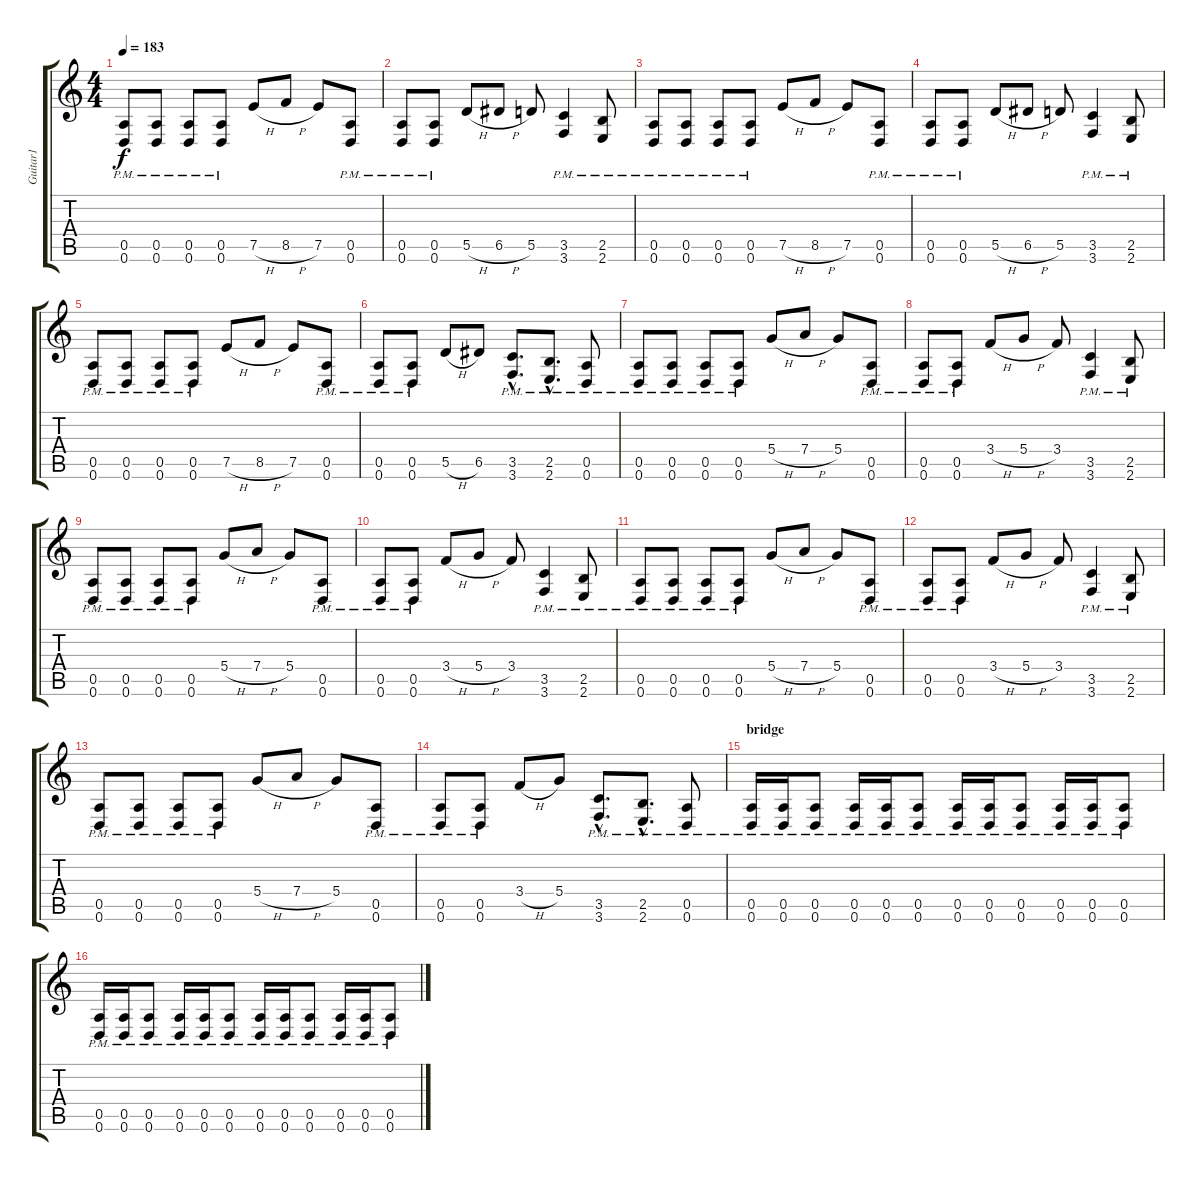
\track ("Guitar1" "Guitar1") {instrument distortionguitar}
\staff {score tabs}
\tuning (E4 B3 G3 D3 A2 D2) {hide}
\ts (4 4)
\tempo 183
\clef g2
\ks c
(0.5{pm} 0.6{pm}).8{dy f} (0.5{pm} 0.6{pm}).8 (0.5{pm} 0.6{pm}).8 (0.5{pm} 0.6{pm}).8 7.5{h}.8 8.5{h}.8 7.5.8 (0.5{pm} 0.6{pm}).8 |
(0.5{pm} 0.6{pm}).8 (0.5{pm} 0.6{pm}).8 5.5{h}.8 6.5{h}.8 5.5.8 (3.5{pm} 3.6{pm}).4 (2.5{pm} 2.6{pm}).8 |
(0.5{pm} 0.6{pm}).8 (0.5{pm} 0.6{pm}).8 (0.5{pm} 0.6{pm}).8 (0.5{pm} 0.6{pm}).8 7.5{h}.8 8.5{h}.8 7.5.8 (0.5{pm} 0.6{pm}).8 |
(0.5{pm} 0.6{pm}).8 (0.5{pm} 0.6{pm}).8 5.5{h}.8 6.5{h}.8 5.5.8 (3.5{pm} 3.6{pm}).4 (2.5{pm} 2.6{pm}).8 |
(0.5{pm} 0.6{pm}).8 (0.5{pm} 0.6{pm}).8 (0.5{pm} 0.6{pm}).8 (0.5{pm} 0.6{pm}).8 7.5{h}.8 8.5{h}.8 7.5.8 (0.5{pm} 0.6{pm}).8 |
(0.5{pm} 0.6{pm}).8 (0.5{pm} 0.6{pm}).8 5.5{h}.8 6.5.8 (3.5{hac pm} 3.6{hac pm}).8{d} (2.5{hac pm} 2.6{hac pm}).8{d} (0.5{pm} 0.6{pm}).8 |
(0.5{pm} 0.6{pm}).8 (0.5{pm} 0.6{pm}).8 (0.5{pm} 0.6{pm}).8 (0.5{pm} 0.6{pm}).8 5.4{h}.8 7.4{h}.8 5.4.8 (0.5{pm} 0.6{pm}).8 |
(0.5{pm} 0.6{pm}).8 (0.5{pm} 0.6{pm}).8 3.4{h}.8 5.4{h}.8 3.4.8 (3.5{pm} 3.6{pm}).4 (2.5{pm} 2.6{pm}).8 |
(0.5{pm} 0.6{pm}).8 (0.5{pm} 0.6{pm}).8 (0.5{pm} 0.6{pm}).8 (0.5{pm} 0.6{pm}).8 5.4{h}.8 7.4{h}.8 5.4.8 (0.5{pm} 0.6{pm}).8 |
(0.5{pm} 0.6{pm}).8 (0.5{pm} 0.6{pm}).8 3.4{h}.8 5.4{h}.8 3.4.8 (3.5{pm} 3.6{pm}).4 (2.5{pm} 2.6{pm}).8 |
(0.5{pm} 0.6{pm}).8 (0.5{pm} 0.6{pm}).8 (0.5{pm} 0.6{pm}).8 (0.5{pm} 0.6{pm}).8 5.4{h}.8 7.4{h}.8 5.4.8 (0.5{pm} 0.6{pm}).8 |
(0.5{pm} 0.6{pm}).8 (0.5{pm} 0.6{pm}).8 3.4{h}.8 5.4{h}.8 3.4.8 (3.5{pm} 3.6{pm}).4 (2.5{pm} 2.6{pm}).8 |
(0.5{pm} 0.6{pm}).8 (0.5{pm} 0.6{pm}).8 (0.5{pm} 0.6{pm}).8 (0.5{pm} 0.6{pm}).8 5.4{h}.8 7.4{h}.8 5.4.8 (0.5{pm} 0.6{pm}).8 |
(0.5{pm} 0.6{pm}).8 (0.5{pm} 0.6{pm}).8 3.4{h}.8 5.4.8 (3.5{hac pm} 3.6{hac pm}).8{d} (2.5{hac pm} 2.6{hac pm}).8{d} (0.5{pm} 0.6{pm}).8 |
\section ("" "bridge")
(0.5{pm} 0.6{pm}).16 (0.5{pm} 0.6{pm}).16 (0.5{pm} 0.6{pm}).8 (0.5{pm} 0.6{pm}).16 (0.5{pm} 0.6{pm}).16 (0.5{pm} 0.6{pm}).8 (0.5{pm} 0.6{pm}).16 (0.5{pm} 0.6{pm}).16 (0.5{pm} 0.6{pm}).8 (0.5{pm} 0.6{pm}).16 (0.5{pm} 0.6{pm}).16 (0.5{pm} 0.6{pm}).8 |
(0.5{pm} 0.6{pm}).16 (0.5{pm} 0.6{pm}).16 (0.5{pm} 0.6{pm}).8 (0.5{pm} 0.6{pm}).16 (0.5{pm} 0.6{pm}).16 (0.5{pm} 0.6{pm}).8 (0.5{pm} 0.6{pm}).16 (0.5{pm} 0.6{pm}).16 (0.5{pm} 0.6{pm}).8 (0.5{pm} 0.6{pm}).16 (0.5{pm} 0.6{pm}).16 (0.5{pm} 0.6{pm}).8
